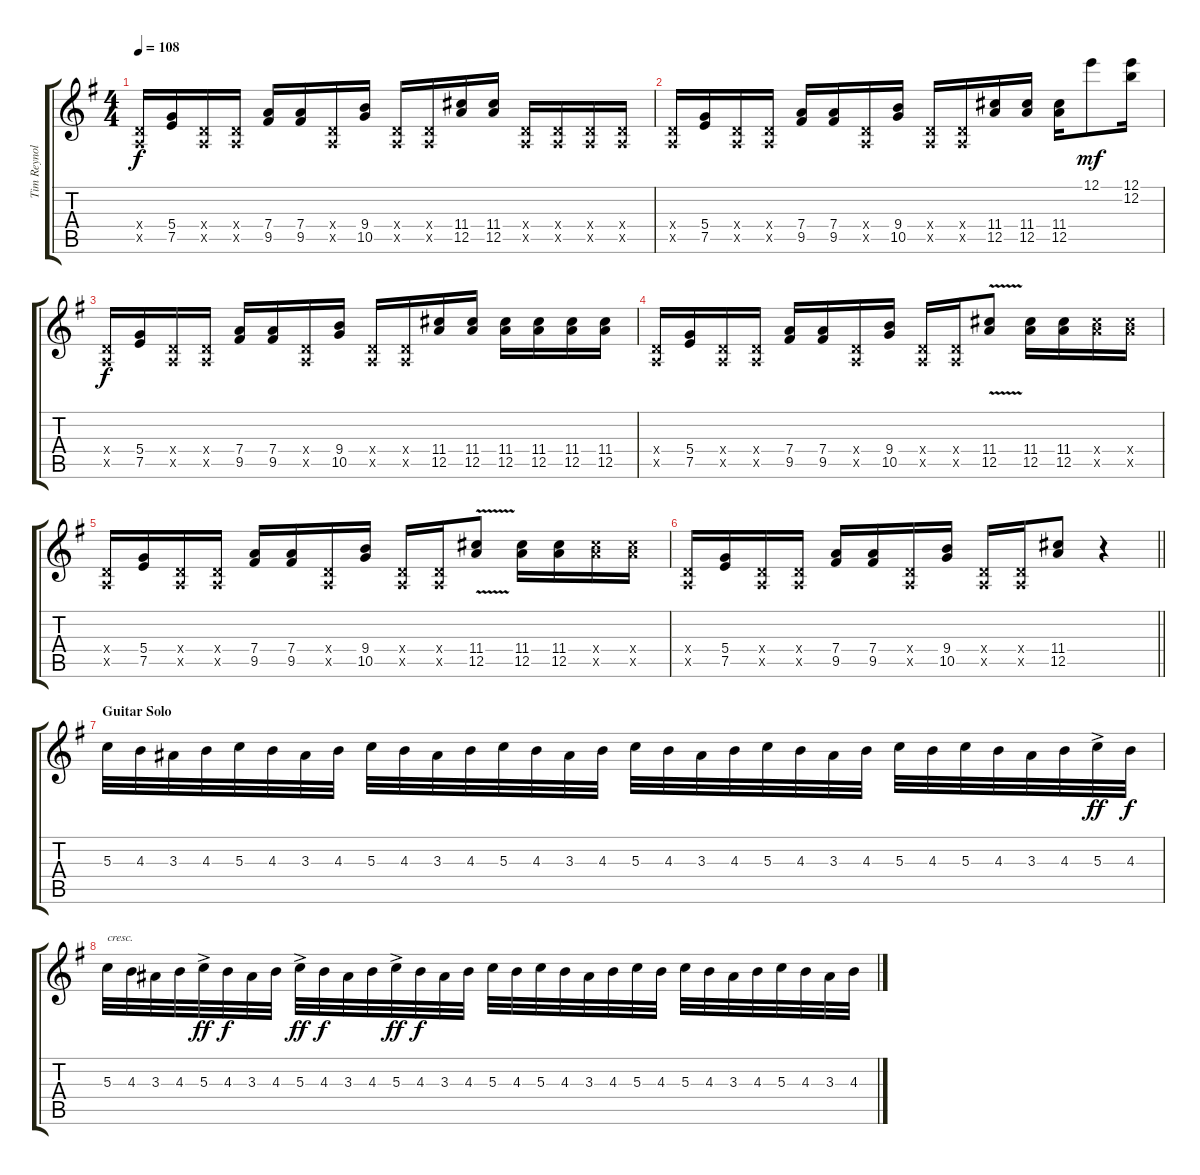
\track ("Tim Reynolds" "Tim Reynol") {instrument acousticguitarsteel}
\staff {score tabs}
\tuning (E4 B3 G3 D3 A2 E2) {hide}
\ts (4 4)
\tempo 108
\clef g2
\ks g
(0.4{x} 0.5{x}).16{dy f} (5.4 7.5).16 (0.4{x} 0.5{x}).16 (0.4{x} 0.5{x}).16 (7.4 9.5).16 (7.4 9.5).16 (0.4{x} 0.5{x}).16 (9.4 10.5).16 (0.4{x} 0.5{x}).16 (0.4{x} 0.5{x}).16 (11.4 12.5).16 (11.4 12.5).16 (0.4{x} 0.5{x}).16 (0.4{x} 0.5{x}).16 (0.4{x} 0.5{x}).16 (0.4{x} 0.5{x}).16 |
(0.4{x} 0.5{x}).16 (5.4 7.5).16 (0.4{x} 0.5{x}).16 (0.4{x} 0.5{x}).16 (7.4 9.5).16 (7.4 9.5).16 (0.4{x} 0.5{x}).16 (9.4 10.5).16 (0.4{x} 0.5{x}).16 (0.4{x} 0.5{x}).16 (11.4 12.5).16 (11.4 12.5).16 (11.4 12.5).16 12.1.8{dy mf} (12.1 12.2).16 |
(0.4{x} 0.5{x}).16{dy f} (5.4 7.5).16 (0.4{x} 0.5{x}).16 (0.4{x} 0.5{x}).16 (7.4 9.5).16 (7.4 9.5).16 (0.4{x} 0.5{x}).16 (9.4 10.5).16 (0.4{x} 0.5{x}).16 (0.4{x} 0.5{x}).16 (11.4 12.5).16 (11.4 12.5).16 (11.4 12.5).16 (11.4 12.5).16 (11.4 12.5).16 (11.4 12.5).16 |
(0.4{x} 0.5{x}).16 (5.4 7.5).16 (0.4{x} 0.5{x}).16 (0.4{x} 0.5{x}).16 (7.4 9.5).16 (7.4 9.5).16 (0.4{x} 0.5{x}).16 (9.4 10.5).16 (0.4{x} 0.5{x}).16 (0.4{x} 0.5{x}).16 (11.4{v} 12.5{v}).8 (11.4 12.5).16 (11.4 12.5).16 (11.4{x} 12.5{x}).16 (11.4{x} 12.5{x}).16 |
(0.4{x} 0.5{x}).16 (5.4 7.5).16 (0.4{x} 0.5{x}).16 (0.4{x} 0.5{x}).16 (7.4 9.5).16 (7.4 9.5).16 (0.4{x} 0.5{x}).16 (9.4 10.5).16 (0.4{x} 0.5{x}).16 (0.4{x} 0.5{x}).16 (11.4{v} 12.5{v}).8 (11.4 12.5).16 (11.4 12.5).16 (11.4{x} 12.5{x}).16 (11.4{x} 12.5{x}).16 |
\barLineRight lightlight
(0.4{x} 0.5{x}).16 (5.4 7.5).16 (0.4{x} 0.5{x}).16 (0.4{x} 0.5{x}).16 (7.4 9.5).16 (7.4 9.5).16 (0.4{x} 0.5{x}).16 (9.4 10.5).16 (0.4{x} 0.5{x}).16 (0.4{x} 0.5{x}).16 (11.4 12.5).8 r.4 |
\section ("" "Guitar Solo")
5.3.32 4.3.32 3.3.32 4.3.32 5.3.32 4.3.32 3.3.32 4.3.32 5.3.32 4.3.32 3.3.32 4.3.32 5.3.32 4.3.32 3.3.32 4.3.32 5.3.32 4.3.32 3.3.32 4.3.32 5.3.32 4.3.32 3.3.32 4.3.32 5.3.32 4.3.32 5.3.32 4.3.32 3.3.32 4.3.32 5.3{ac}.32{dy ff} 4.3.32{dy f} |
5.3.32{txt "cresc." volume 14} 4.3.32 3.3.32 4.3.32 5.3{ac}.32{dy ff} 4.3.32{dy f} 3.3.32 4.3.32 5.3{ac}.32{dy ff} 4.3.32{dy f} 3.3.32 4.3.32 5.3{ac}.32{dy ff} 4.3.32{dy f} 3.3.32 4.3.32 5.3.32 4.3.32 5.3.32 4.3.32 3.3.32 4.3.32 5.3.32 4.3.32 5.3.32 4.3.32 3.3.32 4.3.32 5.3.32 4.3.32 3.3.32 4.3.32
